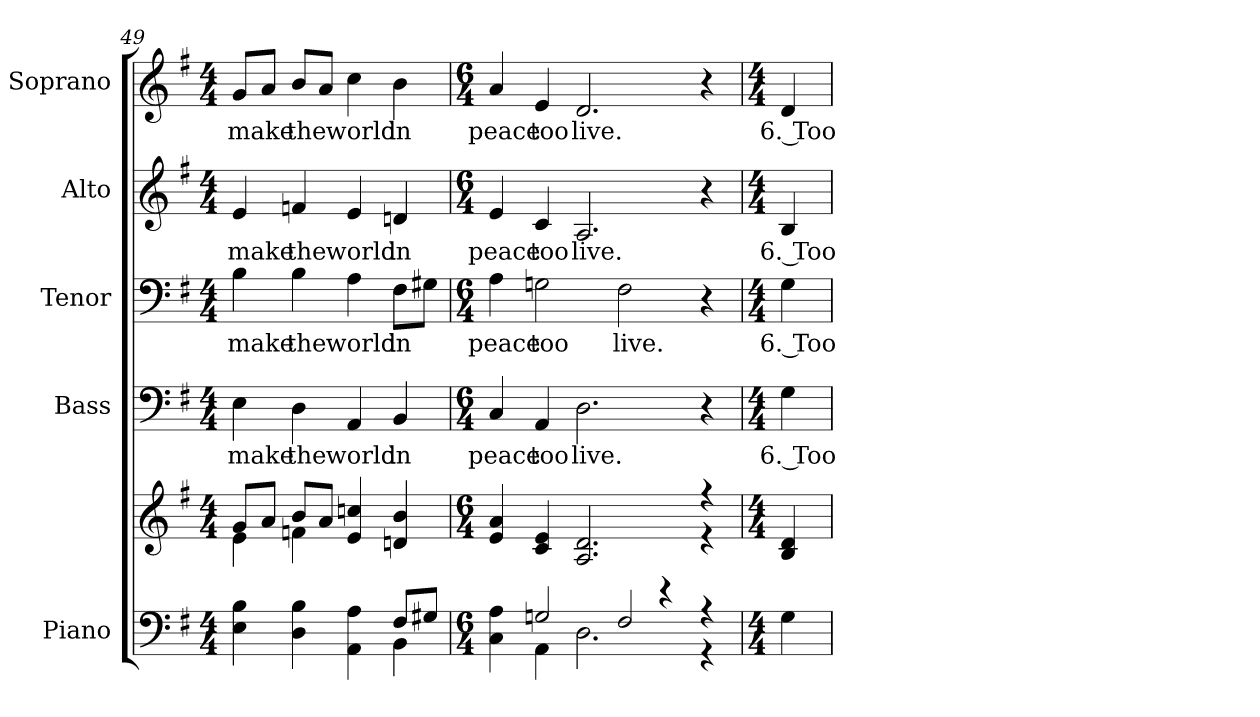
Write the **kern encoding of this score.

**kern	**kern	**kern	**text	**kern	**text	**kern	**text	**kern	**text
*part5	*part5	*part4	*part4	*part3	*part3	*part2	*part2	*part1	*part1
*staff6	*staff5	*staff4	*staff4	*staff3	*staff3	*staff2	*staff2	*staff1	*staff1
*I"Piano	*	*I"Bass	*	*I"Tenor	*	*I"Alto	*	*I"Soprano	*
*I'Pno.	*	*I'B.	*	*I'T.	*	*I'A.	*	*I'S.	*
*clefF4	*clefG2	*clefF4	*	*clefF4	*	*clefG2	*	*clefG2	*
*k[f#]	*k[f#]	*k[f#]	*	*k[f#]	*	*k[f#]	*	*k[f#]	*
*G:	*G:	*G:	*	*G:	*	*G:	*	*G:	*
*M4/4	*M4/4	*M4/4	*	*M4/4	*	*M4/4	*	*M4/4	*
=49	=49	=49	=49	=49	=49	=49	=49	=49	=49
*^	*^	*	*	*	*	*	*	*	*
!	!	!	!	!	!LO:LY:b:color=#000000	!	!	!	!	!	!
!	!	!	!	!	!	!	!LO:LY:b:color=#000000	!	!	!	!
!	!	!	!	!	!	!	!	!	!LO:LY:b:color=#000000	!	!
!	!	!	!	!	!	!	!	!	!	!	!LO:LY:b:color=#000000
4Ei\ 4Bi	2ryy	8gi/L	4ei\	4Ei\	make	4Bi\	make	4ei/	make	8gi/L	make
.	.	8ai/J	.	.	.	.	.	.	.	8ai/J	.
!	!	!	!	!	!LO:LY:b:color=#000000	!	!	!	!	!	!
!	!	!	!	!	!	!	!LO:LY:b:color=#000000	!	!	!	!
!	!	!	!	!	!	!	!	!	!LO:LY:b:color=#000000	!	!
!	!	!	!	!	!	!	!	!	!	!	!LO:LY:b:color=#000000
4Di\ 4Bi	.	8bi/L	4fni\	4Di\	the	4Bi\	the	4fni/	the	8bi/L	the
.	.	8ai/J	.	.	.	.	.	.	.	8ai/J	.
!	!	!	!	!	!LO:LY:b:color=#000000	!	!	!	!	!	!
!	!	!	!	!	!	!	!LO:LY:b:color=#000000	!	!	!	!
!	!	!	!	!	!	!	!	!	!LO:LY:b:color=#000000	!	!
!	!	!	!	!	!	!	!	!	!	!	!LO:LY:b:color=#000000
4AAi\ 4Ai	4ryy	4ei/ 4ccni	2ryy	4AAi/	world	4Ai\	world	4ei/	world	4cci\	world
!	!	!	!	!	!LO:LY:b:color=#000000	!	!	!	!	!	!
!	!	!	!	!	!	!	!LO:LY:b:color=#000000	!	!	!	!
!	!	!	!	!	!	!	!	!	!LO:LY:b:color=#000000	!	!
!	!	!	!	!	!	!	!	!	!	!	!LO:LY:b:color=#000000
8F#i/L	4BBi\	4dni/ 4bi	.	4BBi/	in	8F#i\L	in	4dni/	in	4bi\	in
8G#Xi/J	.	.	.	.	.	8G#Xi\J	.	.	.	.	.
!!LO:PB:g=z
=50	=50	=50	=50	=50	=50	=50	=50	=50	=50	=50	=50
*M6/4	*	*M6/4	*	*M6/4	*	*M6/4	*	*M6/4	*	*M6/4	*
!	!	!	!	!	!LO:LY:b:color=#000000	!	!	!	!	!	!
!	!	!	!	!	!	!	!LO:LY:b:color=#000000	!	!	!	!
!	!	!	!	!	!	!	!	!	!LO:LY:b:color=#000000	!	!
!	!	!	!	!	!	!	!	!	!	!	!LO:LY:b:color=#000000
4Ci\ 4Ai	4ryy	4ei/ 4ai	2.ryy	4Ci/	peace	4Ai\	peace	4ei/	peace	4ai/	peace
!	!	!	!	!	!LO:LY:b:color=#000000	!	!	!	!	!	!
!	!	!	!	!	!	!	!LO:LY:b:color=#000000	!	!	!	!
!	!	!	!	!	!	!	!	!	!LO:LY:b:color=#000000	!	!
!	!	!	!	!	!	!	!	!	!	!	!LO:LY:b:color=#000000
2Gni/	4AAi\	4ci/ 4ei	.	4AAi/	too	2Gni\	too	4ci/	too	4ei/	too
!	!	!	!	!	!LO:LY:b:color=#000000	!	!	!	!	!	!
!	!	!	!	!	!	!	!	!	!LO:LY:b:color=#000000	!	!
!	!	!	!	!	!	!	!	!	!	!	!LO:LY:b:color=#000000
.	2.Di\	2.Ai/ 2.di	.	2.Di\	live.	.	.	2.Ai/	live.	2.di/	live.
!	!	!	!	!	!	!	!LO:LY:b:color=#000000	!	!	!	!
2F#i/	.	.	4ryy	.	.	2F#i\	live.	.	.	.	.
.	.	.	4r	.	.	.	.	.	.	.	.
4r	4r	4r	4r	4r	.	4r	.	4r	.	4r	.
*v	*v	*	*	*	*	*	*	*	*	*	*
*	*v	*v	*	*	*	*	*	*	*	*
=51	=51	=51	=51	=51	=51	=51	=51	=51	=51
*M4/4	*M4/4	*M4/4	*	*M4/4	*	*M4/4	*	*M4/4	*
*^	*^	*	*	*	*	*	*	*	*
!	!	!	!	!	!LO:LY:b:color=#000000	!	!	!	!	!	!
*v	*v	*	*	*	*	*	*	*	*	*	*
*	*v	*v	*	*	*	*	*	*	*	*
*^	*^	*	*	*	*	*	*	*	*
!	!	!	!	!	!	!	!LO:LY:b:color=#000000	!	!	!	!
*v	*v	*	*	*	*	*	*	*	*	*	*
*	*v	*v	*	*	*	*	*	*	*	*
*^	*^	*	*	*	*	*	*	*	*
!	!	!	!	!	!	!	!	!	!LO:LY:b:color=#000000	!	!
*v	*v	*	*	*	*	*	*	*	*	*	*
*	*v	*v	*	*	*	*	*	*	*	*
*^	*^	*	*	*	*	*	*	*	*
!	!	!	!	!	!	!	!	!	!	!	!LO:LY:b:color=#000000
*v	*v	*	*	*	*	*	*	*	*	*	*
*	*v	*v	*	*	*	*	*	*	*	*
4Gi\	4Bi/ 4di	4Gi\	6. Too	4Gi\	6. Too	4Bi/	6. Too	4di/	6. Too
=	=	=	=	=	=	=	=	=	=
*-	*-	*-	*-	*-	*-	*-	*-	*-	*-
